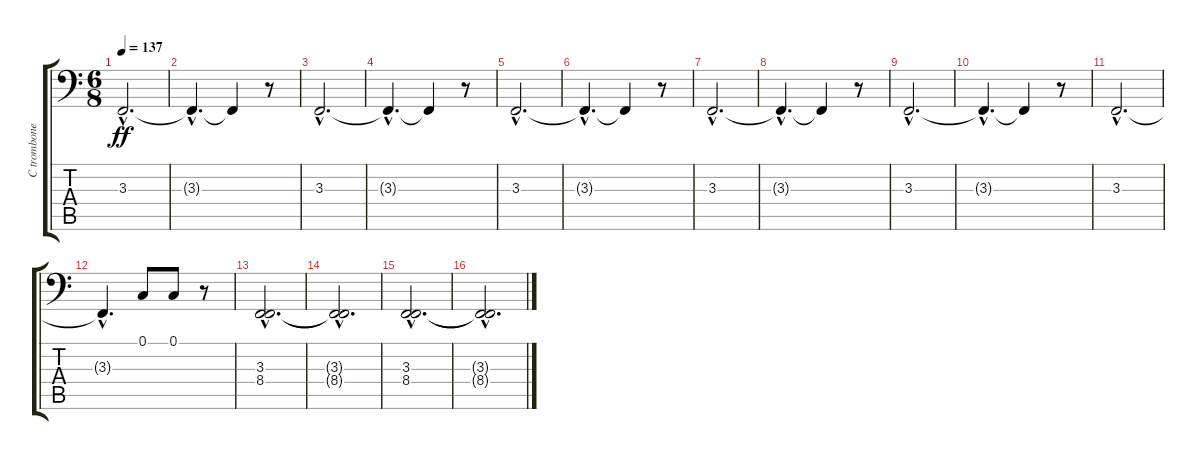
\track ("C trombone" "C trombone") {instrument trombone}
\staff {score tabs}
\tuning (C3 G2 D2 A1 E1 B0) {hide}
\ts (6 8)
\tempo 137
\clef f4
\ks c
3.3{hac}.2{d dy ff instrument trombone} |
3.3{hac t}.4{d} 3.3{t}.4 r.8 |
3.3{hac}.2{d} |
3.3{hac t}.4{d} 3.3{t}.4 r.8 |
3.3{hac}.2{d} |
3.3{hac t}.4{d} 3.3{t}.4 r.8 |
3.3{hac}.2{d} |
3.3{hac t}.4{d} 3.3{t}.4 r.8 |
3.3{hac}.2{d} |
3.3{hac t}.4{d} 3.3{t}.4 r.8 |
3.3{hac}.2{d} |
3.3{hac t}.4{d} 0.1.8 0.1.8 r.8 |
(3.3{hac} 8.4{hac}).2{d} |
(3.3{hac t} 8.4{hac t}).2{d} |
(3.3{hac} 8.4{hac}).2{d} |
(3.3{hac t} 8.4{hac t}).2{d}
